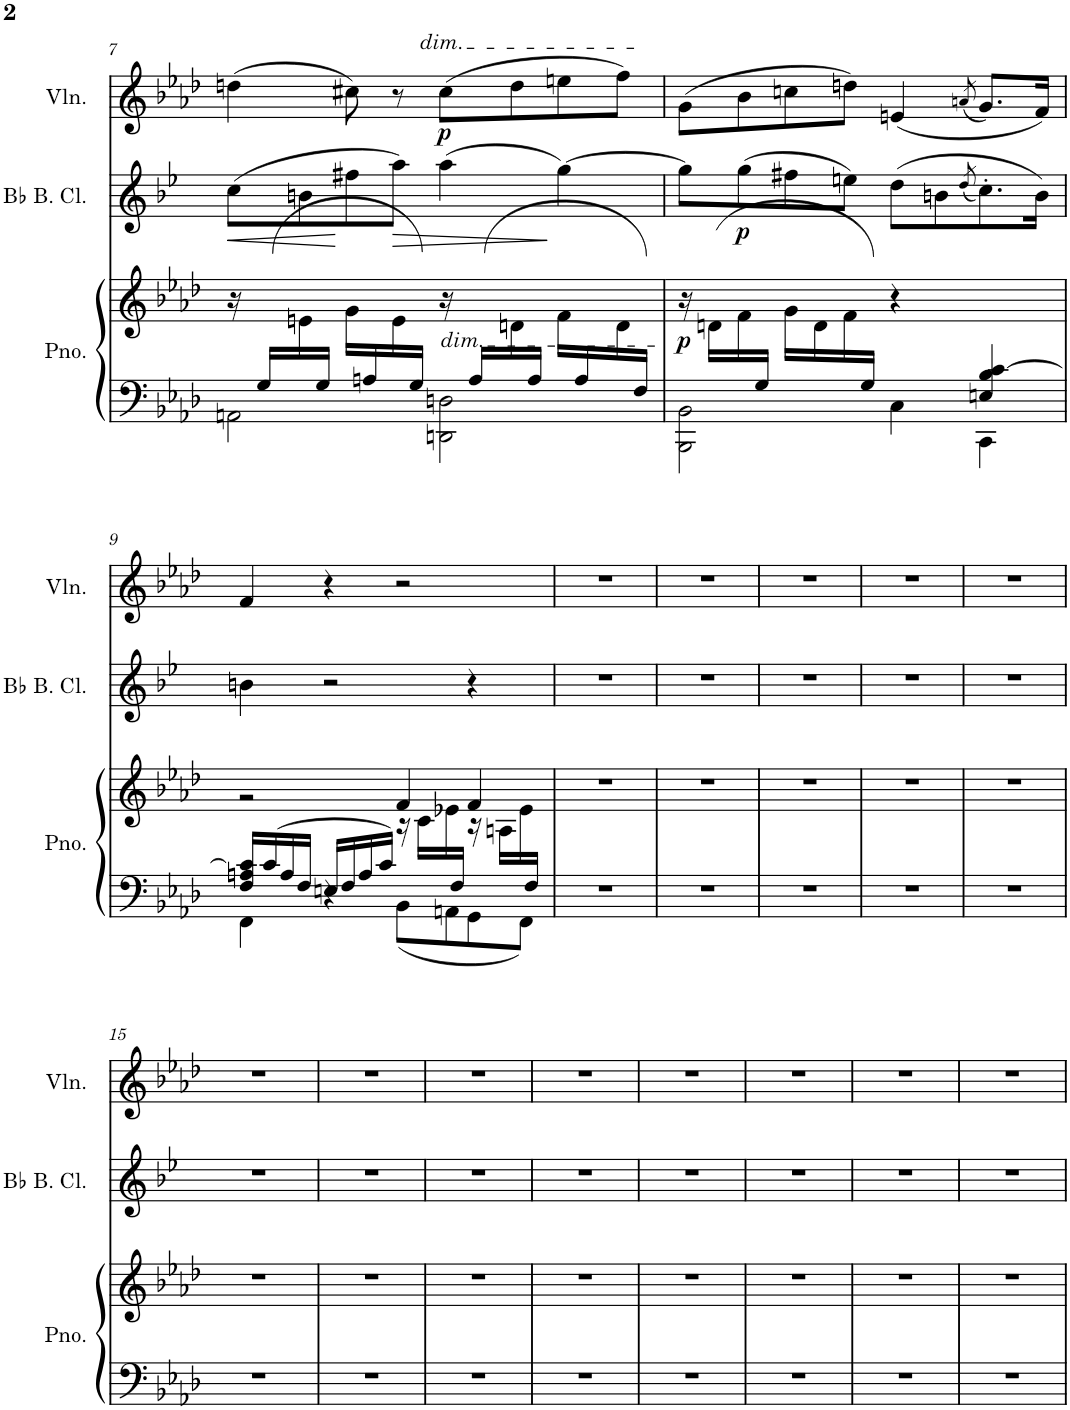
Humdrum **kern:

**kern	**kern	**dynam	**kern	**dynam	**kern	**dynam
*part3	*part3	*part3	*part2	*part2	*part1	*part1
*staff4	*staff3	*staff3/4	*staff2	*staff2	*staff1	*staff1
*I"Piano	*	*	*I"Bb Bass Clarinet	*	*I"Violin	*
*I'Pno.	*	*	*I'Bb B. Cl.	*	*I'Vln.	*
!!LO:PB:g=z
*clefF4	*clefG2	*	*clefG2	*	*clefG2	*
*	*	*	*Trd8c14	*	*	*
*k[b-e-a-d-]	*k[b-e-a-d-]	*	*k[b-e-]	*	*k[b-e-a-d-]	*
*M4/4	*M4/4	*	*M4/4	*	*M4/4	*
=7	=7	=7	=7	=7	=7	=7
*^	*	*	*	*	*	*
!	!	!	!	!	!LO:HP:b	!	!
16ryy	2AAn\	16r	.	(>8cc\L	<	(4ddn\	.
16G/LL	.	16ryy	.	.	.	.	.
16ryy	.	16en\	.	8bn\	.	.	.
16G/JJ	.	16ryy	.	.	.	.	.
16ryy	.	16g\LL	.	8ff#X\	.	8cc#X\)	.
16An/	.	16ryy	.	.	.	.	.
16ryy	.	16e\	.	8aa\J)	.	8r	.
16G/JJ	.	16ryy	.	.	.	.	.
!	!	!	!	!	!	!LO:TX:a:i:t=dim.	!
!	!	!LO:TX:b:i:t=dim.	!	!	!	!	!
!	!	!	!	!	!	!	!LO:DY:b
16ryy	2DDn\ 2Dn\	16r	.	(>4aa\	.	(8cc#\L	p
16A/LL	.	16ryy	.	.	.	.	.
16ryy	.	16dn\	.	.	.	8dd\	.
16A/JJ	.	16ryy	.	.	.	.	.
16ryy	.	16f\LL	.	[4gg\)	[	8een\	.
16A/	.	16ryy	.	.	.	.	.
16ryy	.	16d\	.	.	.	8ff\J)	.
16F/JJ	.	16ryy	.	.	.	.	.
=8	=8	=8	=8	=8	=8	=8	=8
!	!	!	!LO:DY:b	!	!	!	!
8.ryy	2BBB-\ 2BB-\	16r	p	8gg\L]	.	(8g\L	.
.	.	(16dn\LL	.	.	.	.	.
!	!	!	!	!	!LO:DY:b	!	!
.	.	16f\	.	(>8gg\	p	8b-\	.
16G/JJ	.	16ryy	.	.	.	.	.
8.ryy	.	16g\LL	.	8ff#X\	.	8ccn\	.
.	.	16d\	.	.	.	.	.
.	.	16f\	.	8een\J)	.	8ddn\J)	.
16G/JJ)	.	16ryy	.	.	.	.	.
4ryy	4C\	4r	.	(>8dd\L	.	(4en/	.
.	.	.	.	8bn\	.	.	.
.	.	.	.	(8qdd/	.	(8qan/	.
4En/ 4B-/ [4c/	4CC\	4ryy	.	8.cc'\)	.	8.g/L)	.
.	.	.	.	16b\Jk)	.	16f/Jk)	.
!!LO:LB:g=z
=9	=9	=9	=9	=9	=9	=9	=9
*	*^	*^	*	*	*	*	*
16F/ 16An/ 16c/]LL	8.ryy	4FF\	2ryy	2r	.	4bn\	.	4f/	.
16c/	.	.	.	.	.	.	.	.	.
16A/	.	.	.	.	.	.	.	.	.
16F/JJ	16ryy@	.	.	.	.	.	.	.	.
16En/LL	16ryy@	4r	.	.	.	2r	.	4r	.
16F/	16ryy@	.	.	.	.	.	.	.	.
16A/	16ryy@	.	.	.	.	.	.	.	.
16c/JJ	16ryy@	.	.	.	.	.	.	.	.
2ryy	16ryy@	8BB-\L	4f/	16r	.	.	.	2r	.
.	16ryy@	.	.	16c\LL	.	.	.	.	.
.	16ryy@	8AAn\	.	16e-X\	.	.	.	.	.
.	16F/JJ	.	.	16ryy	.	.	.	.	.
.	8.ryy	8GG\	4f/	16r	.	4r	.	.	.
.	.	.	.	16An\LL	.	.	.	.	.
.	.	8FF\J	.	16e-\	.	.	.	.	.
.	16F/JJ	.	.	16ryy	.	.	.	.	.
*v	*v	*v	*	*	*	*	*	*	*
*	*v	*v	*	*	*	*	*
=10	=10	=10	=10	=10	=10	=10
1r	1r	.	1r	.	1r	.
=11	=11	=11	=11	=11	=11	=11
1r	1r	.	1r	.	1r	.
=12	=12	=12	=12	=12	=12	=12
1r	1r	.	1r	.	1r	.
=13	=13	=13	=13	=13	=13	=13
1r	1r	.	1r	.	1r	.
=14	=14	=14	=14	=14	=14	=14
1r	1r	.	1r	.	1r	.
!!LO:LB:g=z
=15	=15	=15	=15	=15	=15	=15
1r	1r	.	1r	.	1r	.
=16	=16	=16	=16	=16	=16	=16
1r	1r	.	1r	.	1r	.
=17	=17	=17	=17	=17	=17	=17
1r	1r	.	1r	.	1r	.
=18	=18	=18	=18	=18	=18	=18
1r	1r	.	1r	.	1r	.
=19	=19	=19	=19	=19	=19	=19
1r	1r	.	1r	.	1r	.
=20	=20	=20	=20	=20	=20	=20
1r	1r	.	1r	.	1r	.
=21	=21	=21	=21	=21	=21	=21
1r	1r	.	1r	.	1r	.
=22	=22	=22	=22	=22	=22	=22
1r	1r	.	1r	.	1r	.
=	=	=	=	=	=	=
*-	*-	*-	*-	*-	*-	*-
